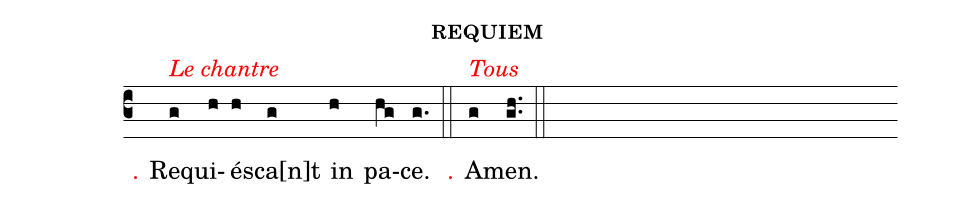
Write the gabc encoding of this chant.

name: requiem;
%%
(c3) <alt>\rubrica{Le chantre}</alt>
℣<v>{\rubrum.}</v> R{e}(g)qui(h)é(h)sca<v>[</v>n<v>]</v>t(g) in(h) pa(hg)ce.(g.) (::)

℟<v>{\rubrum.}</v> A<alt>\rubrica{Tous}</alt>(g)men.(gh..) (::)
